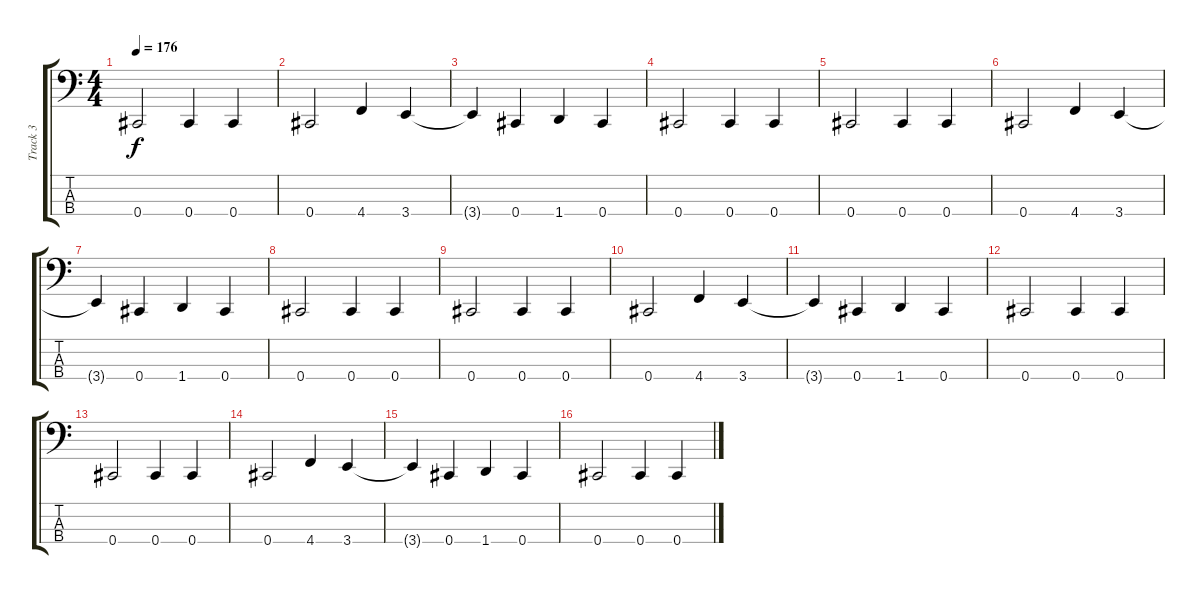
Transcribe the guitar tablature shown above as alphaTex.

\track ("Track 3" "Track 3") {instrument electricbassfinger}
\staff {score tabs}
\tuning (E2 B1 Gb1 Db1) {hide}
\ts (4 4)
\tempo 176
\clef f4
\ks c
0.4.2{dy f} 0.4.4 0.4.4 |
0.4.2 4.4.4 3.4.4 |
3.4{t}.4 0.4.4 1.4.4 0.4.4 |
0.4.2 0.4.4 0.4.4 |
0.4.2 0.4.4 0.4.4 |
0.4.2 4.4.4 3.4.4 |
3.4{t}.4 0.4.4 1.4.4 0.4.4 |
0.4.2 0.4.4 0.4.4 |
0.4.2 0.4.4 0.4.4 |
0.4.2 4.4.4 3.4.4 |
3.4{t}.4 0.4.4 1.4.4 0.4.4 |
0.4.2 0.4.4 0.4.4 |
0.4.2 0.4.4 0.4.4 |
0.4.2 4.4.4 3.4.4 |
3.4{t}.4 0.4.4 1.4.4 0.4.4 |
0.4.2 0.4.4 0.4.4
